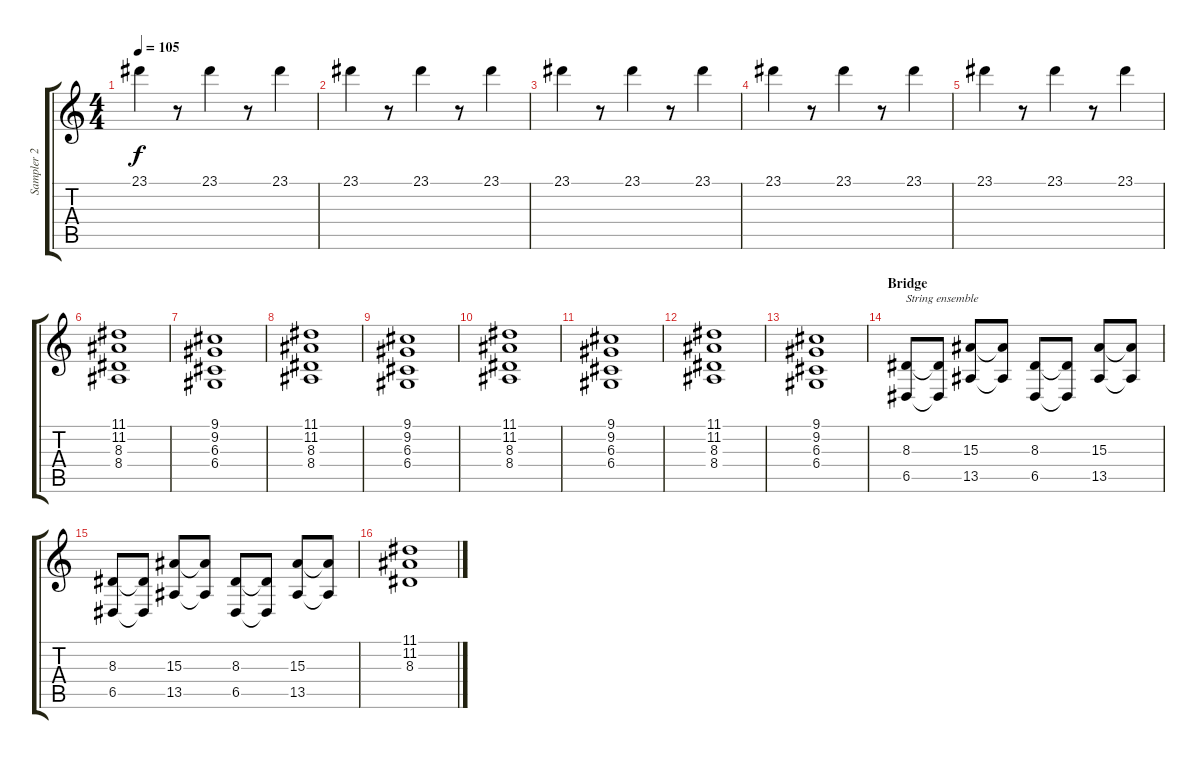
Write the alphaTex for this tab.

\track ("Sampler 2 (Mr.Hahn)" "Sampler 2 ") {instrument stringensemble1}
\staff {score tabs}
\tuning (E4 B3 G3 D3 A2 E2) {hide}
\ts (4 4)
\tempo 105
\clef g2
\ks c
23.1.4{dy f volume 10 instrument kalimba} r.8 23.1.4{volume 10 instrument kalimba} r.8 23.1.4{volume 10 instrument kalimba} |
23.1.4{volume 10 instrument kalimba} r.8 23.1.4{volume 10 instrument kalimba} r.8 23.1.4{volume 10 instrument kalimba} |
23.1.4{volume 10 instrument kalimba} r.8 23.1.4{volume 10 instrument kalimba} r.8 23.1.4{volume 10 instrument kalimba} |
23.1.4{volume 10 instrument kalimba} r.8 23.1.4{volume 10 instrument kalimba} r.8 23.1.4{volume 10 instrument kalimba} |
23.1.4{volume 10 instrument kalimba} r.8 23.1.4{volume 10 instrument kalimba} r.8 23.1.4{volume 10 instrument kalimba} |
(11.1 11.2 8.3 8.4).1{volume 10 instrument stringensemble1} |
(9.1 9.2 6.3 6.4).1{volume 10 instrument stringensemble1} |
(11.1 11.2 8.3 8.4).1{instrument stringensemble1} |
(9.1 9.2 6.3 6.4).1{instrument stringensemble1} |
(11.1 11.2 8.3 8.4).1{volume 10 instrument stringensemble1} |
(9.1 9.2 6.3 6.4).1{volume 10 instrument stringensemble1} |
(11.1 11.2 8.3 8.4).1{instrument stringensemble1} |
(9.1 9.2 6.3 6.4).1{instrument stringensemble1} |
\section ("" "Bridge")
(8.3 6.5).8{txt "String ensemble" volume 10 instrument stringensemble2} (8.3{t} 6.5{t}).8 (15.3 13.5).8 (15.3{t} 13.5{t}).8 (8.3 6.5).8 (8.3{t} 6.5{t}).8 (15.3 13.5).8 (15.3{t} 13.5{t}).8 |
(8.3 6.5).8{volume 10 instrument stringensemble2} (8.3{t} 6.5{t}).8 (15.3 13.5).8 (15.3{t} 13.5{t}).8 (8.3 6.5).8 (8.3{t} 6.5{t}).8 (15.3 13.5).8 (15.3{t} 13.5{t}).8 |
(11.1 11.2 8.3).1{volume 16}
